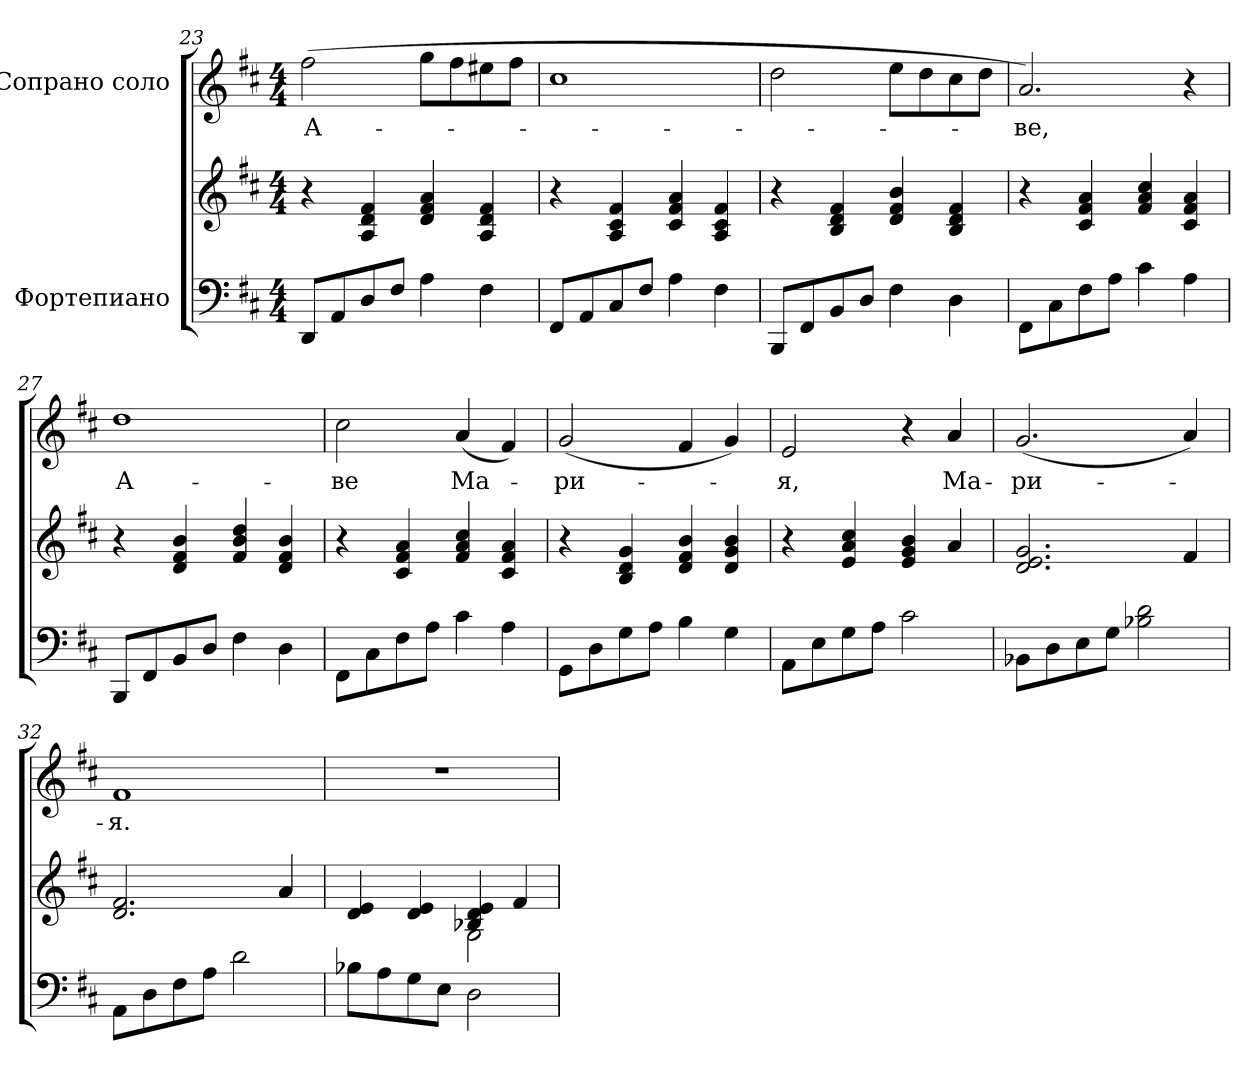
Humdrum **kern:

**kern	**kern	**kern	**text
*part2	*part2	*part1	*part1
*staff3	*staff2	*staff1	*staff1
*I"Фортепиано	*	*I"Сопрано соло	*
*clefF4	*clefG2	*clefG2	*
*k[f#c#]	*k[f#c#]	*k[f#c#]	*
*D:	*D:	*D:	*
*M4/4	*M4/4	*M4/4	*
=23	=23	=23	=23
!	!	!	!LO:LY:b:color=#000000
8DDi/L	4r	(2ff#i\	А-
8AAi/	.	.	.
8Di/	4Ai/ 4di 4f#i	.	.
8F#i/J	.	.	.
4Ai\	4di/ 4f#i 4ai	8ggi\L	.
.	.	8ff#i\	.
4F#i\	4Ai/ 4di 4f#i	8ee#Xi\	.
.	.	8ff#i\J	.
!!LO:LB:g=z
=24	=24	=24	=24
8FF#i/L	4r	1cc#i	.
8AAi/	.	.	.
8C#i/	4Ai/ 4c#i 4f#i	.	.
8F#i/J	.	.	.
4Ai\	4c#i/ 4f#i 4ai	.	.
4F#i\	4Ai/ 4c#i 4f#i	.	.
=25	=25	=25	=25
8BBBi/L	4r	2ddi\	.
8FF#i/	.	.	.
8BBi/	4Bi/ 4di 4f#i	.	.
8Di/J	.	.	.
4F#i\	4di/ 4f#i 4bi	8eei\L	.
.	.	8ddi\	.
4Di\	4Bi/ 4di 4f#i	8cc#i\	.
.	.	8ddi\J	.
=26	=26	=26	=26
!	!	!	!LO:LY:b:color=#000000
8FF#i\L	4r	2.ai/)	ве,
8C#i\	.	.	.
8F#i\	4c#i/ 4f#i 4ai	.	.
8Ai\J	.	.	.
4c#i\	4f#i/ 4ai 4cc#i	.	.
4Ai\	4c#i/ 4f#i 4ai	4r	.
=27	=27	=27	=27
!	!	!	!LO:LY:b:color=#000000
8BBBi/L	4r	1ddi	А-
8FF#i/	.	.	.
8BBi/	4di/ 4f#i 4bi	.	.
8Di/J	.	.	.
4F#i\	4f#i/ 4bi 4ddi	.	.
4Di\	4di/ 4f#i 4bi	.	.
!!LO:PB:g=z
=28	=28	=28	=28
!	!	!	!LO:LY:b:color=#000000
8FF#i\L	4r	2cc#i\	ве
8C#i\	.	.	.
8F#i\	4c#i/ 4f#i 4ai	.	.
8Ai\J	.	.	.
!	!	!	!LO:LY:b:color=#000000
4c#i\	4f#i/ 4ai 4cc#i	(4ai/	Ма-
4Ai\	4c#i/ 4f#i 4ai	4f#i/)	.
=29	=29	=29	=29
!	!	!	!LO:LY:b:color=#000000
8GGi\L	4r	(2gi/	ри-
8Di\	.	.	.
8Gi\	4Bi/ 4di 4gi	.	.
8Ai\J	.	.	.
4Bi\	4di/ 4f#i 4bi	4f#i/	.
4Gi\	4di/ 4gi 4bi	4gi/)	.
=30	=30	=30	=30
!	!	!	!LO:LY:b:color=#000000
8AAi\L	4r	2ei/	я,
8Ei\	.	.	.
8Gi\	4ei/ 4ai 4cc#i	.	.
8Ai\J	.	.	.
2c#i\	4ei/ 4gi 4bi	4r	.
!	!	!	!LO:LY:b:color=#000000
.	4ai/	4ai/	Ма-
=31	=31	=31	=31
!	!	!	!LO:LY:b:color=#000000
8BB-Xi\L	2.di/ 2.ei 2.gi	(2.gi/	ри-
8Di\	.	.	.
8Ei\	.	.	.
8Gi\J	.	.	.
2B-Xi\ 2di	.	.	.
.	4f#i/	4ai/)	.
=32	=32	=32	=32
!	!	!	!LO:LY:b:color=#000000
8AAi\L	2.di/ 2.f#i	1f#i	я.
8Di\	.	.	.
8F#i\	.	.	.
8Ai\J	.	.	.
2di\	.	.	.
.	4ai/	.	.
!!LO:LB:g=z
=33	=33	=33	=33
*	*^	*	*
8B-Xi\L	4di/ 4ei	2ryy	1r	.
8Ai\	.	.	.	.
8Gi\	4di/ 4ei	.	.	.
8Ei\J	.	.	.	.
2Di\	4B-Xi/ 4di 4ei	2Gi\	.	.
.	4f#i/	.	.	.
*	*v	*v	*	*
=	=	=	=
*-	*-	*-	*-
